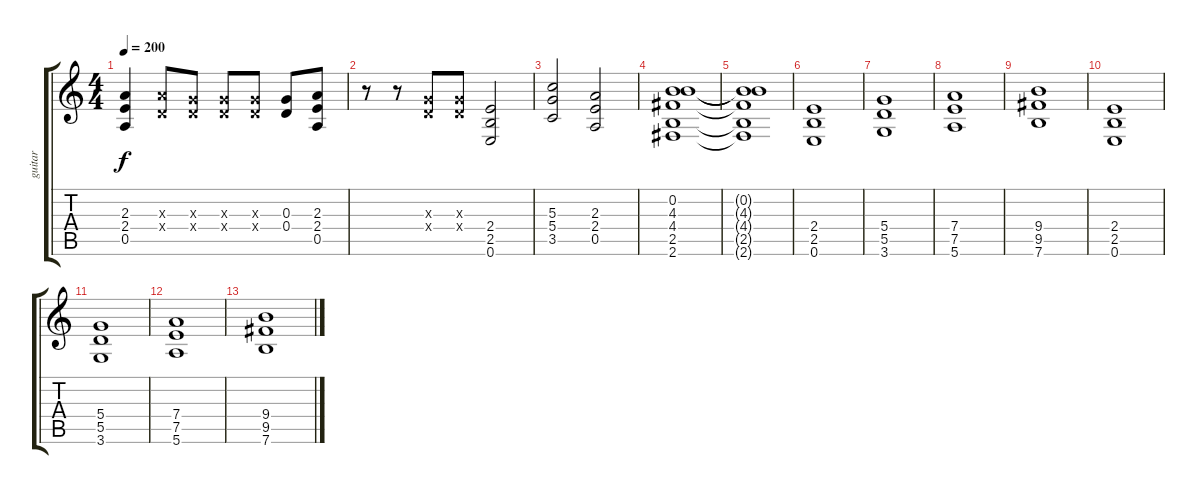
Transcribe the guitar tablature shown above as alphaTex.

\track ("guitar" "guitar") {instrument overdrivenguitar}
\staff {score tabs}
\tuning (E4 B3 G3 D3 A2 E2) {hide}
\ts (4 4)
\tempo 200
\clef g2
\ks c
(2.3 2.4 0.5).4{dy f} (2.3{x} 0.4{x}).8 (0.3{x} 0.4{x}).8 (0.3{x} 0.4{x}).8 (0.3{x} 0.4{x}).8 (0.3 0.4).8 (2.3 2.4 0.5).8 |
r.8 r.8 (0.3{x} 0.4{x}).8 (0.3{x} 0.4{x}).8 (2.4 2.5 0.6).2 |
(5.3 5.4 3.5).2 (2.3 2.4 0.5).2 |
(0.2 4.3 4.4 2.5 2.6).1 |
(0.2{t} 4.3{t} 4.4{t} 2.5{t} 2.6{t}).1 |
(2.4 2.5 0.6).1 |
(5.4 5.5 3.6).1 |
(7.4 7.5 5.6).1 |
(9.4 9.5 7.6).1 |
(2.4 2.5 0.6).1 |
(5.4 5.5 3.6).1 |
(7.4 7.5 5.6).1 |
(9.4 9.5 7.6).1
